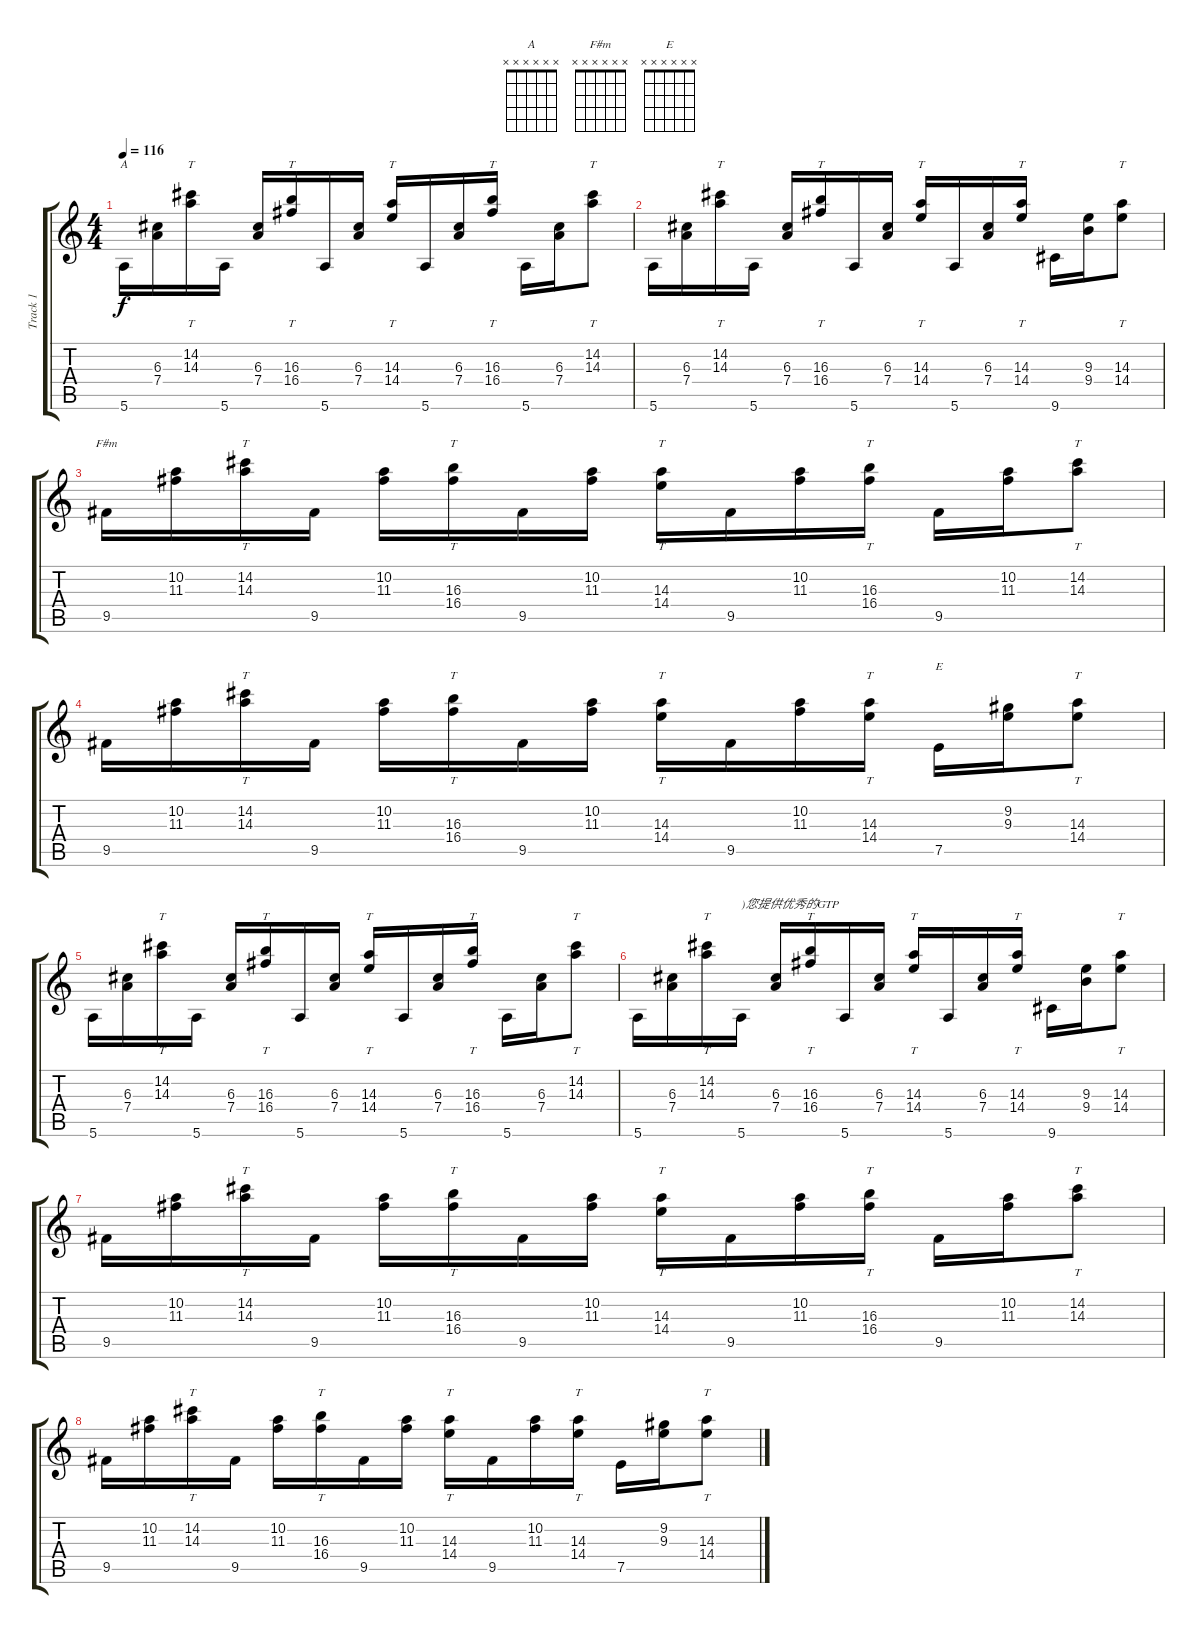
\track ("Track 1" "Track 1") {instrument electricguitarjazz}
\staff {score tabs}
\tuning (E4 B3 G3 D3 A2 E2) {hide}
\chord ("A" x x x x x x)
\chord ("F#m" x x x x x x)
\chord ("E" x x x x x x)
\ts (4 4)
\tempo 116
\clef g2
\ks c
5.6.16{ch "A" dy f} (6.3 7.4).16 (14.2 14.3).16{tt} 5.6.16 (6.3 7.4).16 (16.3 16.4).16{tt} 5.6.16 (6.3 7.4).16 (14.3 14.4).16{tt} 5.6.16 (6.3 7.4).16 (16.3 16.4).16{tt} 5.6.16 (6.3 7.4).16 (14.2 14.3).8{tt} |
5.6.16 (6.3 7.4).16 (14.2 14.3).16{tt} 5.6.16 (6.3 7.4).16 (16.3 16.4).16{tt} 5.6.16 (6.3 7.4).16 (14.3 14.4).16{tt} 5.6.16 (6.3 7.4).16 (14.3 14.4).16{tt} 9.6.16 (9.3 9.4).16 (14.3 14.4).8{tt} |
9.5.16{ch "F#m"} (10.2 11.3).16 (14.2 14.3).16{tt} 9.5.16 (10.2 11.3).16 (16.3 16.4).16{tt} 9.5.16 (10.2 11.3).16 (14.3 14.4).16{tt} 9.5.16 (10.2 11.3).16 (16.3 16.4).16{tt} 9.5.16 (10.2 11.3).16 (14.2 14.3).8{tt} |
9.5.16 (10.2 11.3).16 (14.2 14.3).16{tt} 9.5.16 (10.2 11.3).16 (16.3 16.4).16{tt} 9.5.16 (10.2 11.3).16 (14.3 14.4).16{tt} 9.5.16 (10.2 11.3).16 (14.3 14.4).16{tt} 7.5.16{ch "E"} (9.2 9.3).16 (14.3 14.4).8{tt} |
5.6.16 (6.3 7.4).16 (14.2 14.3).16{tt} 5.6.16 (6.3 7.4).16 (16.3 16.4).16{tt} 5.6.16 (6.3 7.4).16 (14.3 14.4).16{tt} 5.6.16 (6.3 7.4).16 (16.3 16.4).16{tt} 5.6.16 (6.3 7.4).16 (14.2 14.3).8{tt} |
5.6.16 (6.3 7.4).16 (14.2 14.3).16{tt} 5.6.16{txt ")您提供优秀的GTP"} (6.3 7.4).16 (16.3 16.4).16{tt} 5.6.16 (6.3 7.4).16 (14.3 14.4).16{tt} 5.6.16 (6.3 7.4).16 (14.3 14.4).16{tt} 9.6.16 (9.3 9.4).16 (14.3 14.4).8{tt} |
9.5.16 (10.2 11.3).16 (14.2 14.3).16{tt} 9.5.16 (10.2 11.3).16 (16.3 16.4).16{tt} 9.5.16 (10.2 11.3).16 (14.3 14.4).16{tt} 9.5.16 (10.2 11.3).16 (16.3 16.4).16{tt} 9.5.16 (10.2 11.3).16 (14.2 14.3).8{tt} |
9.5.16 (10.2 11.3).16 (14.2 14.3).16{tt} 9.5.16 (10.2 11.3).16 (16.3 16.4).16{tt} 9.5.16 (10.2 11.3).16 (14.3 14.4).16{tt} 9.5.16 (10.2 11.3).16 (14.3 14.4).16{tt} 7.5.16 (9.2 9.3).16 (14.3 14.4).8{tt}
